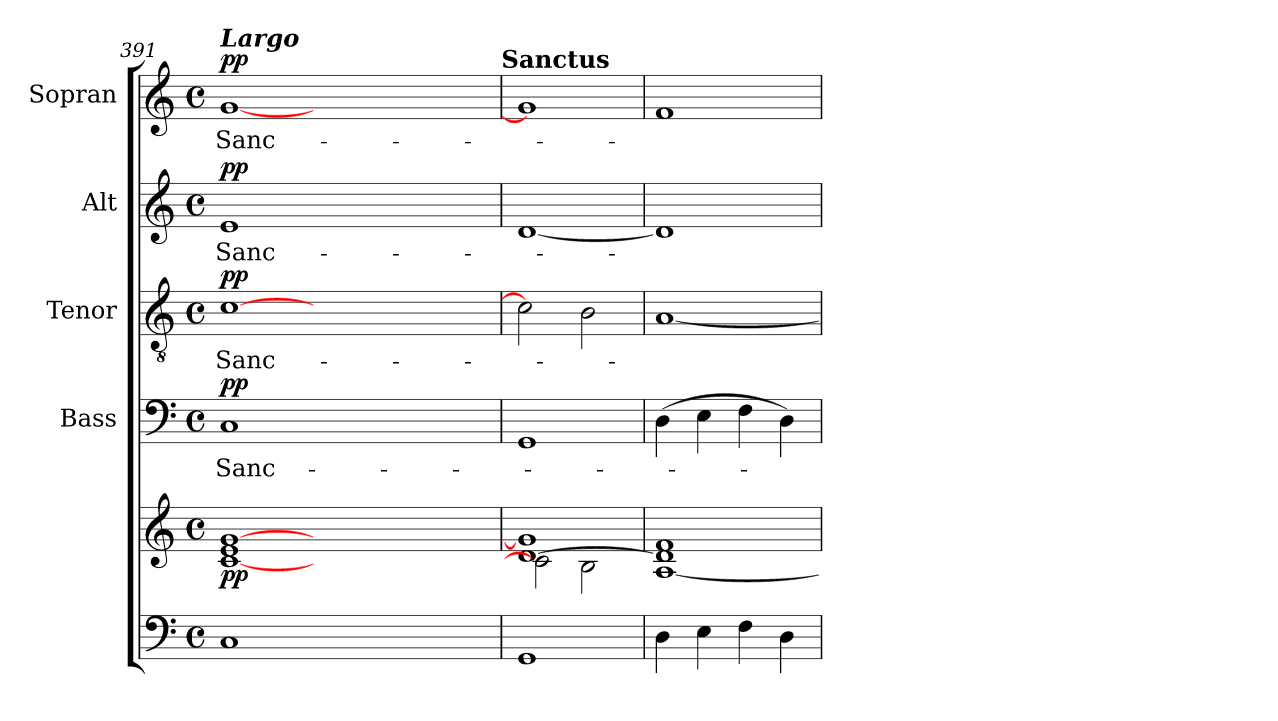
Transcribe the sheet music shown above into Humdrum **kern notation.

**kern	**kern	**dynam	**kern	**text	**dynam	**kern	**text	**dynam	**kern	**text	**dynam	**kern	**text	**dynam
*part5	*part5	*part5	*part4	*part4	*part4	*part3	*part3	*part3	*part2	*part2	*part2	*part1	*part1	*part1
*staff6	*staff5	*staff5/6	*staff4	*staff4	*staff4	*staff3	*staff3	*staff3	*staff2	*staff2	*staff2	*staff1	*staff1	*staff1
*	*	*	*I"Bass	*	*	*I"Tenor	*	*	*I"Alt	*	*	*I"Sopran	*	*
*	*	*	*I'B.	*	*	*I'T.	*	*	*I'A.	*	*	*I'S.	*	*
!!LO:LB:g=z
*clefF4	*clefG2	*	*clefF4	*	*	*clefGv2	*	*	*clefG2	*	*	*clefG2	*	*
*k[]	*k[]	*	*k[]	*	*	*k[]	*	*	*k[]	*	*	*k[]	*	*
*C:	*C:	*	*C:	*	*	*C:	*	*	*C:	*	*	*C:	*	*
*M4/4	*M4/4	*	*M4/4	*	*	*M4/4	*	*	*M4/4	*	*	*M4/4	*	*
*met(c)	*met(c)	*	*met(c)	*	*	*met(c)	*	*	*met(c)	*	*	*met(c)	*	*
=391	=391	=391	=391	=391	=391	=391	=391	=391	=391	=391	=391	=391	=391	=391
*	*^	*	*	*	*	*	*	*	*	*	*	*	*	*
!	!	!	!	!	!	!	!	!	!	!	!	!	!LO:TX:a:Bi:t=Largo	!	!
!	!	!	!LO:DY:b	!	!LO:LY:b	!LO:DY:a	!	!LO:LY:b	!LO:DY:a	!	!LO:LY:b	!LO:DY:a	!	!LO:LY:b	!LO:DY:a
1C	1e [>1g	[<1c	pp	1C	Sanc-	pp	[1c	Sanc-	pp	1e	Sanc-	pp	[1g	Sanc-	pp
0.ryy	0.ryy	0.ryy	.	0.ryy	.	.	0.ryy	.	.	0.ryy	.	.	0.ryy	.	.
!	!	!	!	!	!	!	!	!	!	!	!	!	!LO:TX:a:B:t=Sanctus	!	!
=392	=392	=392	=392	=392	=392	=392	=392	=392	=392	=392	=392	=392	=392	=392	=392
1GG	[>1d 1g]	2c\]	.	1GG	.	.	2c\]	.	.	[1d	.	.	1g]	.	.
.	.	2B\	.	.	.	.	2B\	.	.	.	.	.	.	.	.
=393	=393	=393	=393	=393	=393	=393	=393	=393	=393	=393	=393	=393	=393	=393	=393
4D\	1d] 1f	[<1A	.	(>4D\	.	.	[1A	.	.	1d]	.	.	1f	.	.
4E\	.	.	.	4E\	.	.	.	.	.	.	.	.	.	.	.
4F\	.	.	.	4F\	.	.	.	.	.	.	.	.	.	.	.
4D\	.	.	.	4D\)	.	.	.	.	.	.	.	.	.	.	.
*	*v	*v	*	*	*	*	*	*	*	*	*	*	*	*	*
=	=	=	=	=	=	=	=	=	=	=	=	=	=	=
*-	*-	*-	*-	*-	*-	*-	*-	*-	*-	*-	*-	*-	*-	*-
